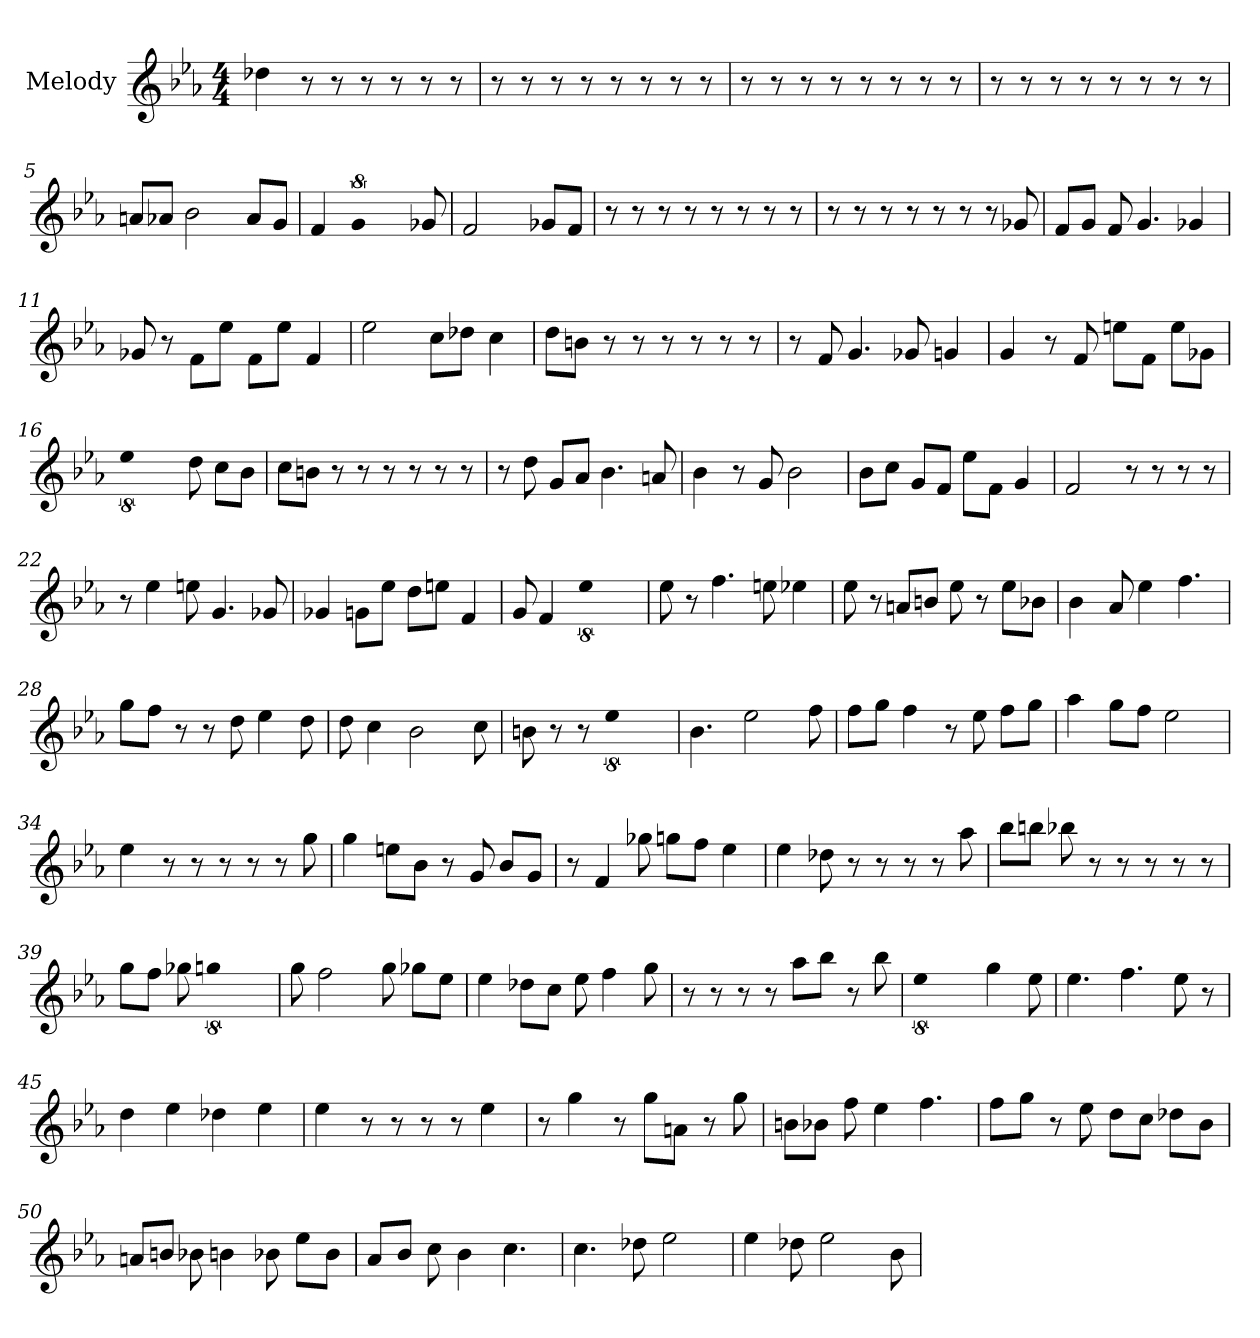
**kern
*part1
*staff1
*I"Melody
*clefG2
*k[b-e-a-]
*E-:
*M4/4
*MM152
=1
4dd-
8r
8r
8r
8r
8r
8r
=2
8r
8r
8r
8r
8r
8r
8r
8r
=3
8r
8r
8r
8r
8r
8r
8r
8r
=4
8r
8r
8r
8r
8r
8r
8r
8r
=5
8a/L
8a-/J
2b-
8a-/L
8g/J
=6
4f
!LO:N:vis=2
8%5g
8g-
=7
!LO:N:vis=2
2.f
8g-/L
8f/J
=8
8r
8r
8r
8r
8r
8r
8r
8r
=9
8r
8r
8r
8r
8r
8r
8r
8g-
=10
8f/L
8g/J
8f
4.g
4g-
=11
8g-
8r
8f\L
8ee-\J
8f\L
8ee-\J
4f
=12
2ee-
8cc\L
8dd-\J
4cc
=13
8dd\L
8b\J
8r
8r
8r
8r
8r
8r
=14
8r
8f
4.g
8g-
4g
=15
4g
8r
8f
8ee\L
8f\J
8ee\L
8g-\J
=16
!LO:N:vis=2
8%5ee-
8dd
8cc\L
8b-\J
=17
8cc\L
8b\J
8r
8r
8r
8r
8r
8r
=18
8r
8dd
8g/L
8a-/J
4.b-
8a
=19
4b-
8r
8g
2b-
=20
8b-\L
8cc\J
8g/L
8f/J
8ee-\L
8f\J
4g
=21
2f
8r
8r
8r
8r
=22
8r
4ee-
8ee
4.g
8g-
=23
4g-
8g\L
8ee-\J
8dd\L
8ee\J
4f
=24
8g
4f
!LO:N:vis=2
8%5ee-
=25
8ee-
8r
4.ff
8ee
4ee-
=26
8ee-
8r
8a/L
8b/J
8ee-
8r
8ee-\L
8b-\J
=27
4b-
8a-
4ee-
4.ff
=28
8gg\L
8ff\J
8r
8r
8dd
4ee-
8dd
=29
8dd
4cc
2b-
8cc
=30
8b
8r
8r
!LO:N:vis=2
8%5ee-
=31
4.b-
2ee-
8ff
=32
8ff\L
8gg\J
4ff
8r
8ee-
8ff\L
8gg\J
=33
4aa-
8gg\L
8ff\J
2ee-
=34
4ee-
8r
8r
8r
8r
8r
8gg
=35
4gg
8ee\L
8b-\J
8r
8g
8b-/L
8g/J
=36
8r
4f
8gg-
8gg\L
8ff\J
4ee-
=37
4ee-
8dd-
8r
8r
8r
8r
8aa-
=38
8bb-\L
8bb\J
8bb-
8r
8r
8r
8r
8r
=39
8gg\L
8ff\J
8gg-
!LO:N:vis=2
8%5gg
=40
8gg
2ff
8gg
8gg-\L
8ee-\J
=41
4ee-
8dd-\L
8cc\J
8ee-
4ff
8gg
=42
8r
8r
8r
8r
8aa-\L
8bb-\J
8r
8bb-
=43
!LO:N:vis=2
8%5ee-
4gg
8ee-
=44
4.ee-
4.ff
8ee-
8r
=45
4dd
4ee-
4dd-
4ee-
=46
4ee-
8r
8r
8r
8r
4ee-
=47
8r
4gg
8r
8gg\L
8a\J
8r
8gg
=48
8b\L
8b-\J
8ff
4ee-
4.ff
=49
8ff\L
8gg\J
8r
8ee-
8dd\L
8cc\J
8dd-\L
8b-\J
=50
8a/L
8b/J
8b-
4b
8b-
8ee-\L
8b-\J
=51
8a-/L
8b-/J
8cc
4b-
4.cc
=52
4.cc
8dd-
2ee-
=53
4ee-
8dd-
2ee-
8b-
=
*-
